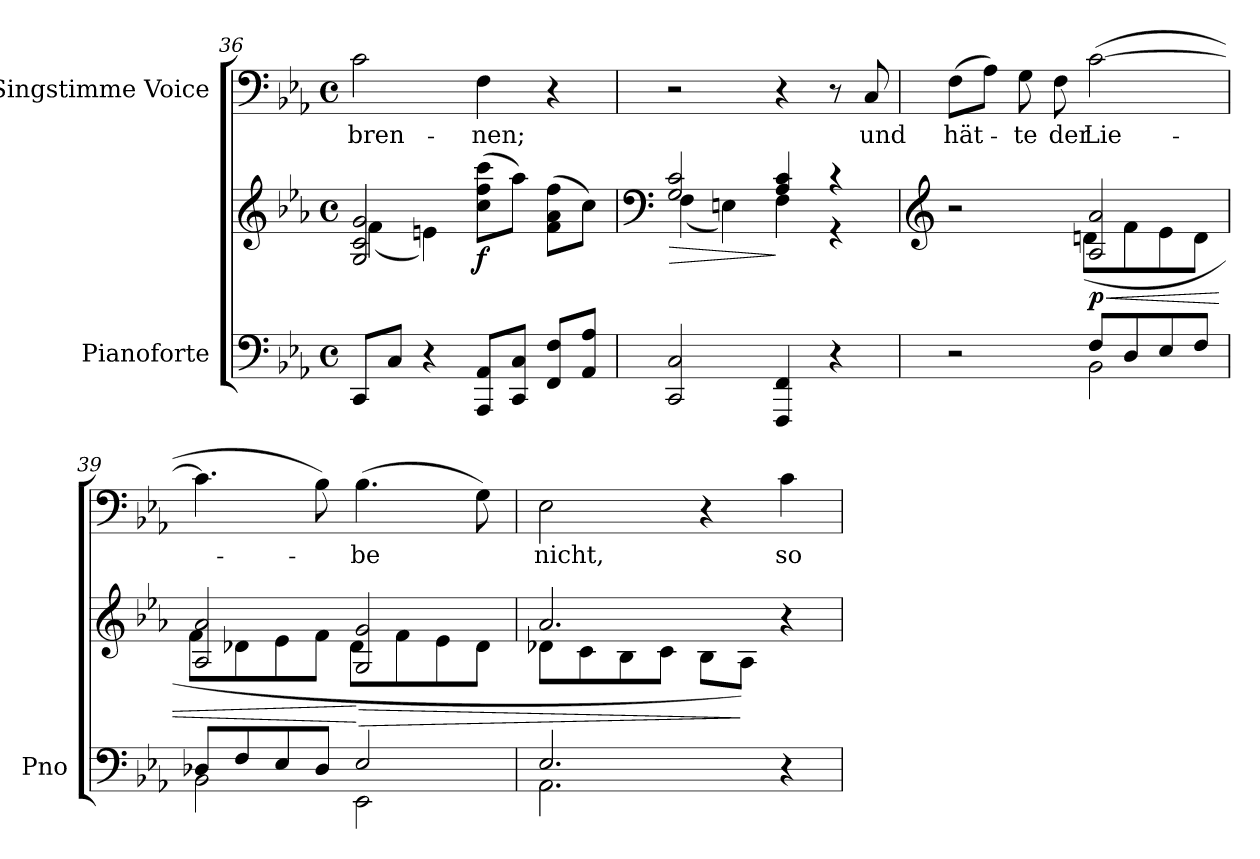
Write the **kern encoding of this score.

**kern	**kern	**dynam	**kern	**text
*part2	*part2	*part2	*part1	*part1
*staff3	*staff2	*staff2/3	*staff1	*staff1
*I"Pianoforte	*	*	*I"Singstimme Voice	*
*I'Pno	*	*	*	*
*clefF4	*clefG2	*	*clefF4	*
*k[b-e-a-]	*k[b-e-a-]	*	*k[b-e-a-]	*
*M4/4	*M4/4	*	*M4/4	*
*met(c)	*met(c)	*	*met(c)	*
=36	=36	=36	=36	=36
*	*^	*	*	*
8CC/L	2G/ 2c/ 2g/	(4f\	.	2c\	bren-
8C/J	.	.	.	.	.
4r	.	4en\)	.	.	.
!	!	!	!LO:DY:b	!	!
8AAA-/ 8AA-/L	(8cc\ 8ff\ 8ccc\L	2ryy	f	4F\	-nen;
8CC/ 8C/J	8aa-\J)	.	.	.	.
8FF/ 8F/L	(8f\ 8a-\ 8ff\L	.	.	4r	.
8AA-/ 8A-/J	8cc\J)	.	.	.	.
=37	=37	=37	=37	=37	=37
*	*clefF4	*	*	*	*
!	!	!	!LO:HP:b	!	!
2CC/ 2C/	2G/ 2c/	(4F\	>	2r	.
.	.	4En\)	.	.	.
4FFF/ 4FF/	4A-/ 4c/	4F\	]	4r	.
4r	4r	4r	.	8r	.
.	.	.	.	8C/	und
=38	=38	=38	=38	=38	=38
*	*clefG2	*	*	*	*
*^	*	*	*	*	*
2r	2ryy	2r	2ryy	.	(8F\L	hät-
.	.	.	.	.	8A-\J)	.
.	.	.	.	.	8G\	-te
.	.	.	.	.	8F\	der
!	!	!	!	!LO:HP:b	!	!
!	!	!	!	!LO:DY:n=1:b	!	!
8F/L	2BB-\	2A-/ 2a-/	(>8dn\L	< p	([2c\	Lie-
8D/	.	.	8f\	.	.	.
8E-/	.	.	8e-\	.	.	.
8F/J	.	.	8d\J	.	.	.
=39	=39	=39	=39	=39	=39	=39
8D-X/L	2BB-\	2A-/ 2a-/	8f\L	.	4.c\]	.
8F/	.	.	8d-X\	.	.	.
8E-/	.	.	8e-\	.	.	.
8D-/J	.	.	8f\J	.	8B-\)	.
!	!	!	!	!LO:HP:n=1:b	!	!
2E-/	2EE-\	2G/ 2g/	8d-\L	[ >	(4.B-\	-be
.	.	.	8f\	.	.	.
.	.	.	8e-\	.	.	.
.	.	.	8d-\J	.	8G\)	.
=40	=40	=40	=40	=40	=40	=40
2.E-/	2.AA-\	2.a-/	8d-X\L	.	2E-\	nicht,
.	.	.	8c\	.	.	.
.	.	.	8B-\	.	.	.
.	.	.	8c\J	.	.	.
.	.	.	8B-\L	.	4r	.
.	.	.	8A-\J)	]	.	.
4r	4ryy	4r	4ryy	.	4c\	so
*v	*v	*	*	*	*	*
*	*v	*v	*	*	*
=	=	=	=	=
*-	*-	*-	*-	*-
